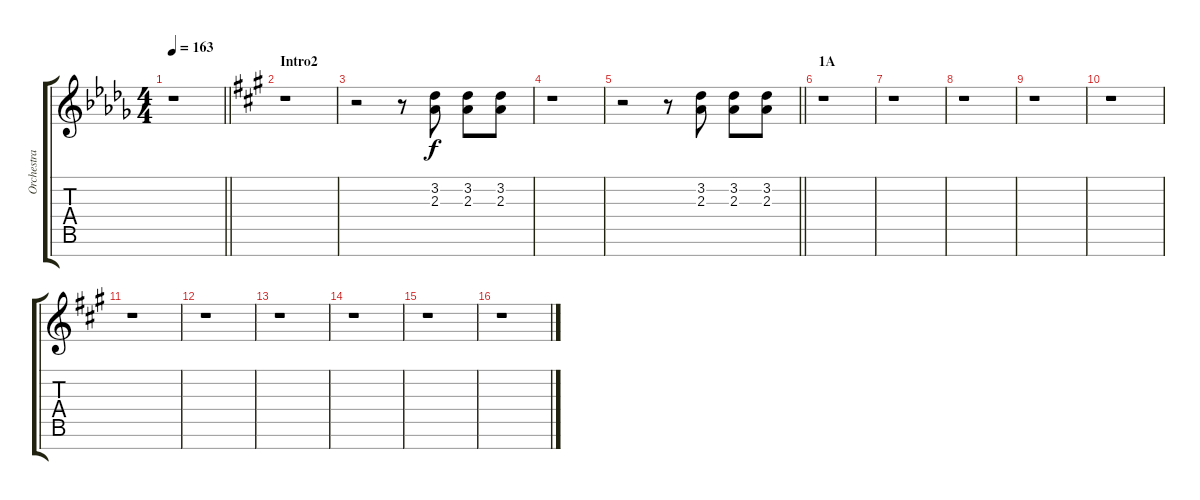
\track ("Orchestra Hit" "Orchestra ") {instrument orchestrahit}
\staff {score tabs}
\tuning (E5 B4 G4 D4 A3 E3 B2) {hide}
\ts (4 4)
\tempo 163
\clef g2
\barLineRight lightlight
\ks db
r.1{dy f} |
\section ("" "Intro2")
\ks a
r.1 |
r.2 r.8 (3.2 2.3).8 (3.2 2.3).8 (3.2 2.3).8 |
r.1 |
\barLineRight lightlight
r.2 r.8 (3.2 2.3).8 (3.2 2.3).8 (3.2 2.3).8 |
\section ("" "1A")
r.1 |
r.1 |
r.1 |
r.1 |
r.1 |
r.1 |
r.1 |
r.1 |
r.1 |
r.1 |
r.1
